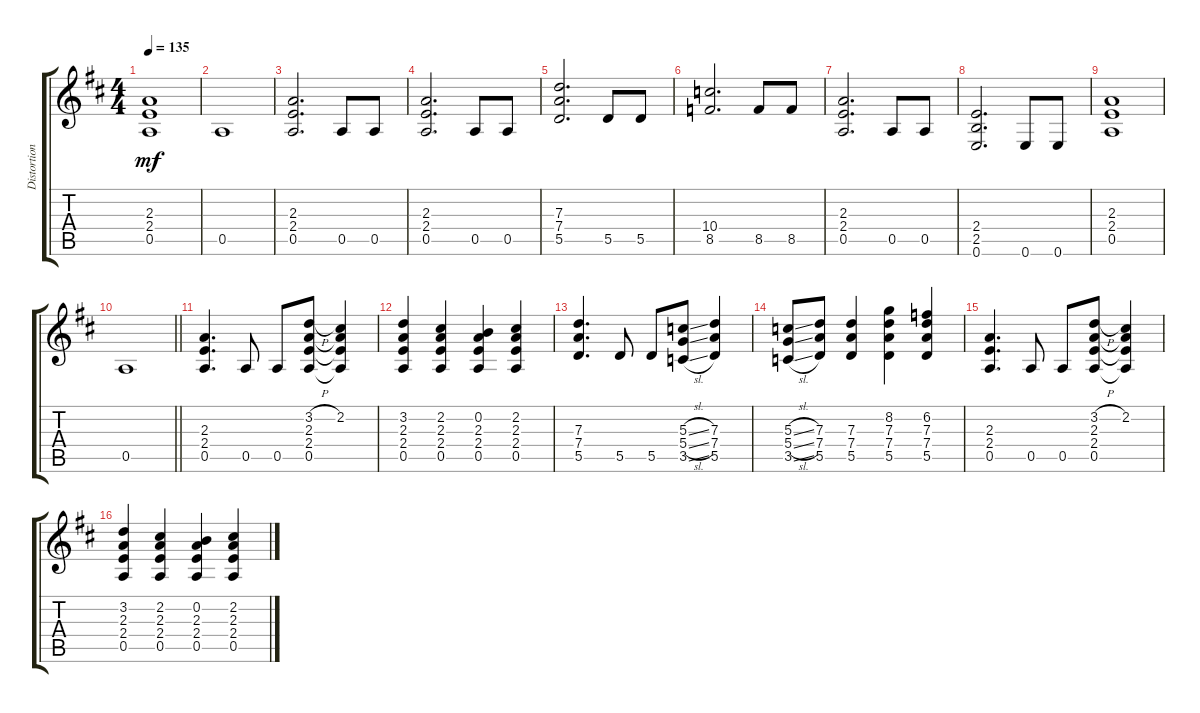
\track ("Distortion" "Distortion") {instrument distortionguitar}
\staff {score tabs}
\tuning (E4 B3 G3 D3 A2 E2) {hide}
\ts (4 4)
\tempo 135
\clef g2
\ks d
(2.3 2.4 0.5).1{dy mf} |
0.5.1 |
(2.3 2.4 0.5).2{d} 0.5.8 0.5.8 |
(2.3 2.4 0.5).2{d} 0.5.8 0.5.8 |
(7.3 7.4 5.5).2{d} 5.5.8 5.5.8 |
(10.4 8.5).2{d} 8.5.8 8.5.8 |
(2.3 2.4 0.5).2{d} 0.5.8 0.5.8 |
(2.4 2.5 0.6).2{d} 0.6.8 0.6.8 |
(2.3 2.4 0.5).1 |
\barLineRight lightlight
0.5.1 |
(2.3 2.4 0.5).4{d} 0.5.8 0.5.8 (3.2{h} 2.3 2.4 0.5).8 (2.2 2.3{t} 2.4{t} 0.5{t}).4 |
(3.2 2.3 2.4 0.5).4 (2.2 2.3 2.4 0.5).4 (0.2 2.3 2.4 0.5).4 (2.2 2.3 2.4 0.5).4 |
(7.3 7.4 5.5).4{d} 5.5.8 5.5.8 (5.3{sl} 5.4{sl} 3.5{sl}).8 (7.3 7.4 5.5).4 |
(5.3{sl} 5.4{sl} 3.5{sl}).8 (7.3 7.4 5.5).8 (7.3 7.4 5.5).4 (8.2 7.3 7.4 5.5).4 (6.2 7.3 7.4 5.5).4 |
(2.3 2.4 0.5).4{d} 0.5.8 0.5.8 (3.2{h} 2.3 2.4 0.5).8 (2.2 2.3{t} 2.4{t} 0.5{t}).4 |
(3.2 2.3 2.4 0.5).4 (2.2 2.3 2.4 0.5).4 (0.2 2.3 2.4 0.5).4 (2.2 2.3 2.4 0.5).4
